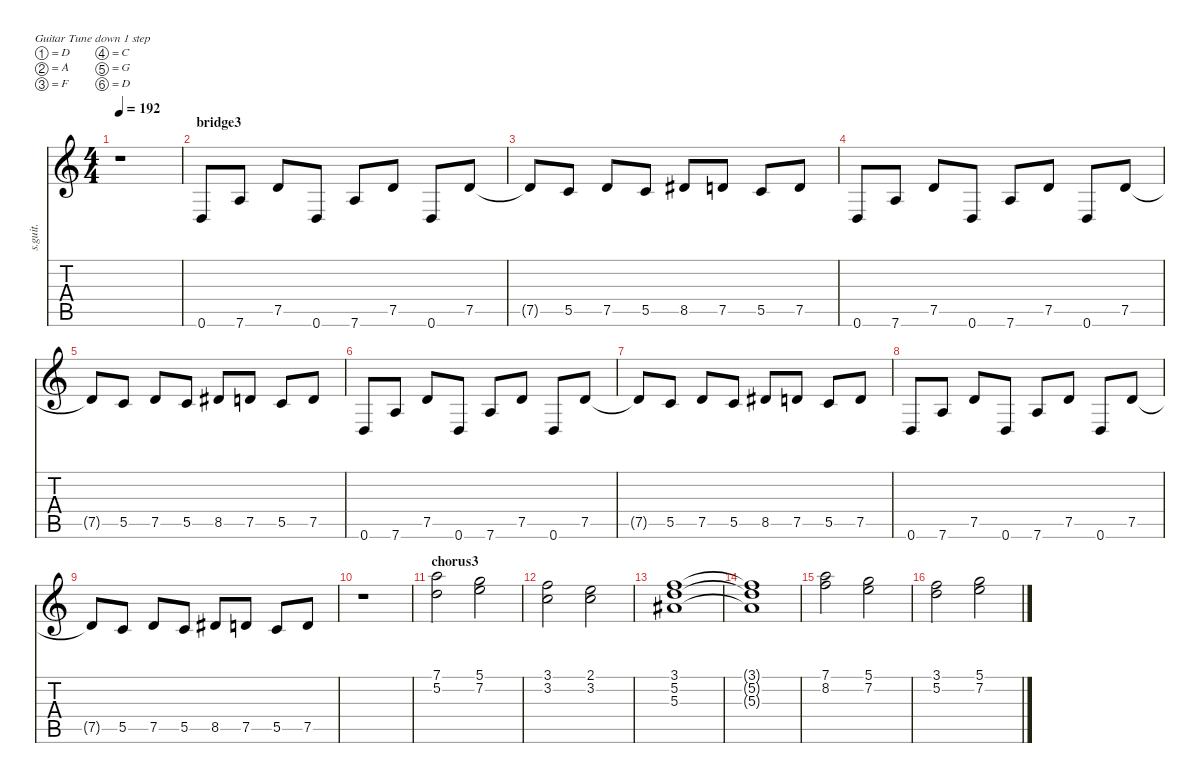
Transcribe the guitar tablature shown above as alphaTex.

\defaultSystemsLayout 4
\hideDynamics
\bracketExtendMode nobrackets
\track ("Janne Warman" "s.guit.") {instrument lead1square}
\staff {score tabs}
\tuning (D4 A3 F3 C3 G2 D2)
\displaytranspose 12
\ts (4 4)
\tempo 192
\clef g2
\ks c
r.1{dy f} |
\section ("" "bridge3")
0.6.8{lyrics (0 "") lyrics (1 "") lyrics (2 "") lyrics (3 "") lyrics (4 "")} 7.6.8{lyrics (0 "") lyrics (1 "") lyrics (2 "") lyrics (3 "") lyrics (4 "")} 7.5.8{lyrics (0 "") lyrics (1 "") lyrics (2 "") lyrics (3 "") lyrics (4 "")} 0.6.8{lyrics (0 "") lyrics (1 "") lyrics (2 "") lyrics (3 "") lyrics (4 "")} 7.6.8{lyrics (0 "") lyrics (1 "") lyrics (2 "") lyrics (3 "") lyrics (4 "")} 7.5.8{lyrics (0 "") lyrics (1 "") lyrics (2 "") lyrics (3 "") lyrics (4 "")} 0.6.8{lyrics (0 "") lyrics (1 "") lyrics (2 "") lyrics (3 "") lyrics (4 "")} 7.5.8{lyrics (0 "") lyrics (1 "") lyrics (2 "") lyrics (3 "") lyrics (4 "")} |
7.5{t}.8{lyrics (0 "") lyrics (1 "") lyrics (2 "") lyrics (3 "") lyrics (4 "")} 5.5.8{lyrics (0 "") lyrics (1 "") lyrics (2 "") lyrics (3 "") lyrics (4 "")} 7.5.8{lyrics (0 "") lyrics (1 "") lyrics (2 "") lyrics (3 "") lyrics (4 "")} 5.5.8{lyrics (0 "") lyrics (1 "") lyrics (2 "") lyrics (3 "") lyrics (4 "")} 8.5{acc #}.8{lyrics (0 "") lyrics (1 "") lyrics (2 "") lyrics (3 "") lyrics (4 "")} 7.5.8{lyrics (0 "") lyrics (1 "") lyrics (2 "") lyrics (3 "") lyrics (4 "")} 5.5.8{lyrics (0 "") lyrics (1 "") lyrics (2 "") lyrics (3 "") lyrics (4 "")} 7.5.8{lyrics (0 "") lyrics (1 "") lyrics (2 "") lyrics (3 "") lyrics (4 "")} |
0.6.8{lyrics (0 "") lyrics (1 "") lyrics (2 "") lyrics (3 "") lyrics (4 "")} 7.6.8{lyrics (0 "") lyrics (1 "") lyrics (2 "") lyrics (3 "") lyrics (4 "")} 7.5.8{lyrics (0 "") lyrics (1 "") lyrics (2 "") lyrics (3 "") lyrics (4 "")} 0.6.8{lyrics (0 "") lyrics (1 "") lyrics (2 "") lyrics (3 "") lyrics (4 "")} 7.6.8{lyrics (0 "") lyrics (1 "") lyrics (2 "") lyrics (3 "") lyrics (4 "")} 7.5.8{lyrics (0 "") lyrics (1 "") lyrics (2 "") lyrics (3 "") lyrics (4 "")} 0.6.8{lyrics (0 "") lyrics (1 "") lyrics (2 "") lyrics (3 "") lyrics (4 "")} 7.5.8{lyrics (0 "") lyrics (1 "") lyrics (2 "") lyrics (3 "") lyrics (4 "")} |
7.5{t}.8{lyrics (0 "") lyrics (1 "") lyrics (2 "") lyrics (3 "") lyrics (4 "")} 5.5.8{lyrics (0 "") lyrics (1 "") lyrics (2 "") lyrics (3 "") lyrics (4 "")} 7.5.8{lyrics (0 "") lyrics (1 "") lyrics (2 "") lyrics (3 "") lyrics (4 "")} 5.5.8{lyrics (0 "") lyrics (1 "") lyrics (2 "") lyrics (3 "") lyrics (4 "")} 8.5{acc #}.8{lyrics (0 "") lyrics (1 "") lyrics (2 "") lyrics (3 "") lyrics (4 "")} 7.5.8{lyrics (0 "") lyrics (1 "") lyrics (2 "") lyrics (3 "") lyrics (4 "")} 5.5.8{lyrics (0 "") lyrics (1 "") lyrics (2 "") lyrics (3 "") lyrics (4 "")} 7.5.8{lyrics (0 "") lyrics (1 "") lyrics (2 "") lyrics (3 "") lyrics (4 "")} |
0.6.8{lyrics (0 "") lyrics (1 "") lyrics (2 "") lyrics (3 "") lyrics (4 "")} 7.6.8{lyrics (0 "") lyrics (1 "") lyrics (2 "") lyrics (3 "") lyrics (4 "")} 7.5.8{lyrics (0 "") lyrics (1 "") lyrics (2 "") lyrics (3 "") lyrics (4 "")} 0.6.8{lyrics (0 "") lyrics (1 "") lyrics (2 "") lyrics (3 "") lyrics (4 "")} 7.6.8{lyrics (0 "") lyrics (1 "") lyrics (2 "") lyrics (3 "") lyrics (4 "")} 7.5.8{lyrics (0 "") lyrics (1 "") lyrics (2 "") lyrics (3 "") lyrics (4 "")} 0.6.8{lyrics (0 "") lyrics (1 "") lyrics (2 "") lyrics (3 "") lyrics (4 "")} 7.5.8{lyrics (0 "") lyrics (1 "") lyrics (2 "") lyrics (3 "") lyrics (4 "")} |
7.5{t}.8{lyrics (0 "") lyrics (1 "") lyrics (2 "") lyrics (3 "") lyrics (4 "")} 5.5.8{lyrics (0 "") lyrics (1 "") lyrics (2 "") lyrics (3 "") lyrics (4 "")} 7.5.8{lyrics (0 "") lyrics (1 "") lyrics (2 "") lyrics (3 "") lyrics (4 "")} 5.5.8{lyrics (0 "") lyrics (1 "") lyrics (2 "") lyrics (3 "") lyrics (4 "")} 8.5{acc #}.8{lyrics (0 "") lyrics (1 "") lyrics (2 "") lyrics (3 "") lyrics (4 "")} 7.5.8{lyrics (0 "") lyrics (1 "") lyrics (2 "") lyrics (3 "") lyrics (4 "")} 5.5.8{lyrics (0 "") lyrics (1 "") lyrics (2 "") lyrics (3 "") lyrics (4 "")} 7.5.8{lyrics (0 "") lyrics (1 "") lyrics (2 "") lyrics (3 "") lyrics (4 "")} |
0.6.8{lyrics (0 "") lyrics (1 "") lyrics (2 "") lyrics (3 "") lyrics (4 "")} 7.6.8{lyrics (0 "") lyrics (1 "") lyrics (2 "") lyrics (3 "") lyrics (4 "")} 7.5.8{lyrics (0 "") lyrics (1 "") lyrics (2 "") lyrics (3 "") lyrics (4 "")} 0.6.8{lyrics (0 "") lyrics (1 "") lyrics (2 "") lyrics (3 "") lyrics (4 "")} 7.6.8{lyrics (0 "") lyrics (1 "") lyrics (2 "") lyrics (3 "") lyrics (4 "")} 7.5.8{lyrics (0 "") lyrics (1 "") lyrics (2 "") lyrics (3 "") lyrics (4 "")} 0.6.8{lyrics (0 "") lyrics (1 "") lyrics (2 "") lyrics (3 "") lyrics (4 "")} 7.5.8{lyrics (0 "") lyrics (1 "") lyrics (2 "") lyrics (3 "") lyrics (4 "")} |
7.5{t}.8{lyrics (0 "") lyrics (1 "") lyrics (2 "") lyrics (3 "") lyrics (4 "")} 5.5.8{lyrics (0 "") lyrics (1 "") lyrics (2 "") lyrics (3 "") lyrics (4 "")} 7.5.8{lyrics (0 "") lyrics (1 "") lyrics (2 "") lyrics (3 "") lyrics (4 "")} 5.5.8{lyrics (0 "") lyrics (1 "") lyrics (2 "") lyrics (3 "") lyrics (4 "")} 8.5{acc #}.8{lyrics (0 "") lyrics (1 "") lyrics (2 "") lyrics (3 "") lyrics (4 "")} 7.5.8{lyrics (0 "") lyrics (1 "") lyrics (2 "") lyrics (3 "") lyrics (4 "")} 5.5.8{lyrics (0 "") lyrics (1 "") lyrics (2 "") lyrics (3 "") lyrics (4 "")} 7.5.8{lyrics (0 "") lyrics (1 "") lyrics (2 "") lyrics (3 "") lyrics (4 "")} |
r.1 |
\section ("" "chorus3")
(7.1 5.2).2{lyrics (0 "") lyrics (1 "") lyrics (2 "") lyrics (3 "") lyrics (4 "")} (5.1 7.2).2{lyrics (0 "") lyrics (1 "") lyrics (2 "") lyrics (3 "") lyrics (4 "")} |
(3.1 3.2).2{lyrics (0 "") lyrics (1 "") lyrics (2 "") lyrics (3 "") lyrics (4 "")} (2.1 3.2).2{lyrics (0 "") lyrics (1 "") lyrics (2 "") lyrics (3 "") lyrics (4 "")} |
(3.1 5.2 5.3{acc #}).1{lyrics (0 "") lyrics (1 "") lyrics (2 "") lyrics (3 "") lyrics (4 "")} |
(3.1{t} 5.2{t} 5.3{t acc #}).1{lyrics (0 "") lyrics (1 "") lyrics (2 "") lyrics (3 "") lyrics (4 "")} |
(7.1 8.2).2{lyrics (0 "") lyrics (1 "") lyrics (2 "") lyrics (3 "") lyrics (4 "")} (5.1 7.2).2{lyrics (0 "") lyrics (1 "") lyrics (2 "") lyrics (3 "") lyrics (4 "")} |
(3.1 5.2).2{lyrics (0 "") lyrics (1 "") lyrics (2 "") lyrics (3 "") lyrics (4 "")} (5.1 7.2).2{lyrics (0 "") lyrics (1 "") lyrics (2 "") lyrics (3 "") lyrics (4 "")}
